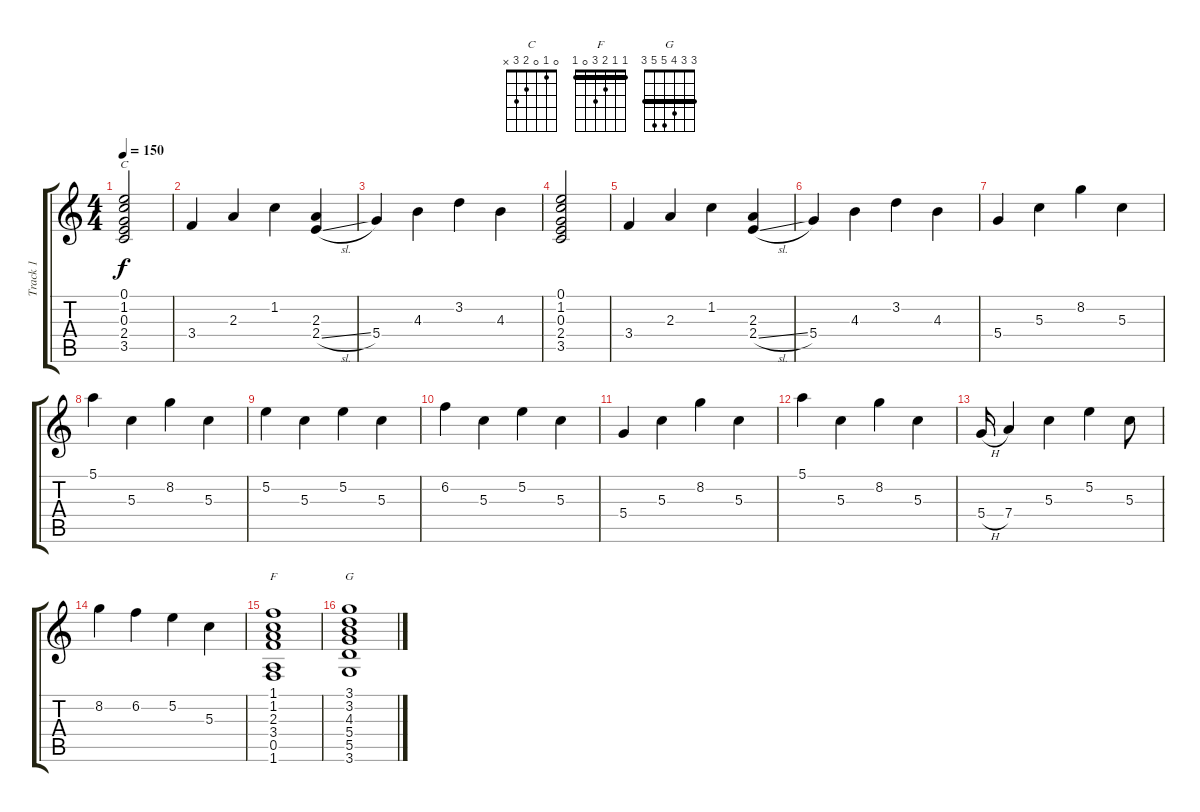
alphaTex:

\track ("Track 1" "Track 1") {instrument electricguitarclean}
\staff {score tabs}
\tuning (E4 B3 G3 D3 A2 E2) {hide}
\chord ("C" 0 1 0 2 3 x)
\chord ("F" 1 1 2 3 0 1) {barre 1}
\chord ("G" 3 3 4 5 5 3) {barre 3}
\ts (4 4)
\tempo 150
\clef g2
\ks c
(0.1 1.2 0.3 2.4 3.5).2{ch "C" dy f} |
3.4.4 2.3.4 1.2.4 (2.3 2.4{sl}).4 |
5.4.4 4.3.4 3.2.4 4.3.4 |
(0.1 1.2 0.3 2.4 3.5).2 |
3.4.4 2.3.4 1.2.4 (2.3 2.4{sl}).4 |
5.4.4 4.3.4 3.2.4 4.3.4 |
5.4.4 5.3.4 8.2.4 5.3.4 |
5.1.4 5.3.4 8.2.4 5.3.4 |
5.2.4 5.3.4 5.2.4 5.3.4 |
6.2.4 5.3.4 5.2.4 5.3.4 |
5.4.4 5.3.4 8.2.4 5.3.4 |
5.1.4 5.3.4 8.2.4 5.3.4 |
5.4{h}.16 7.4.4 5.3.4 5.2.4 5.3.8 |
8.2.4 6.2.4 5.2.4 5.3.4 |
(1.1 1.2 2.3 3.4 0.5 1.6).1{ch "F"} |
(3.1 3.2 4.3 5.4 5.5 3.6).1{ch "G"}
